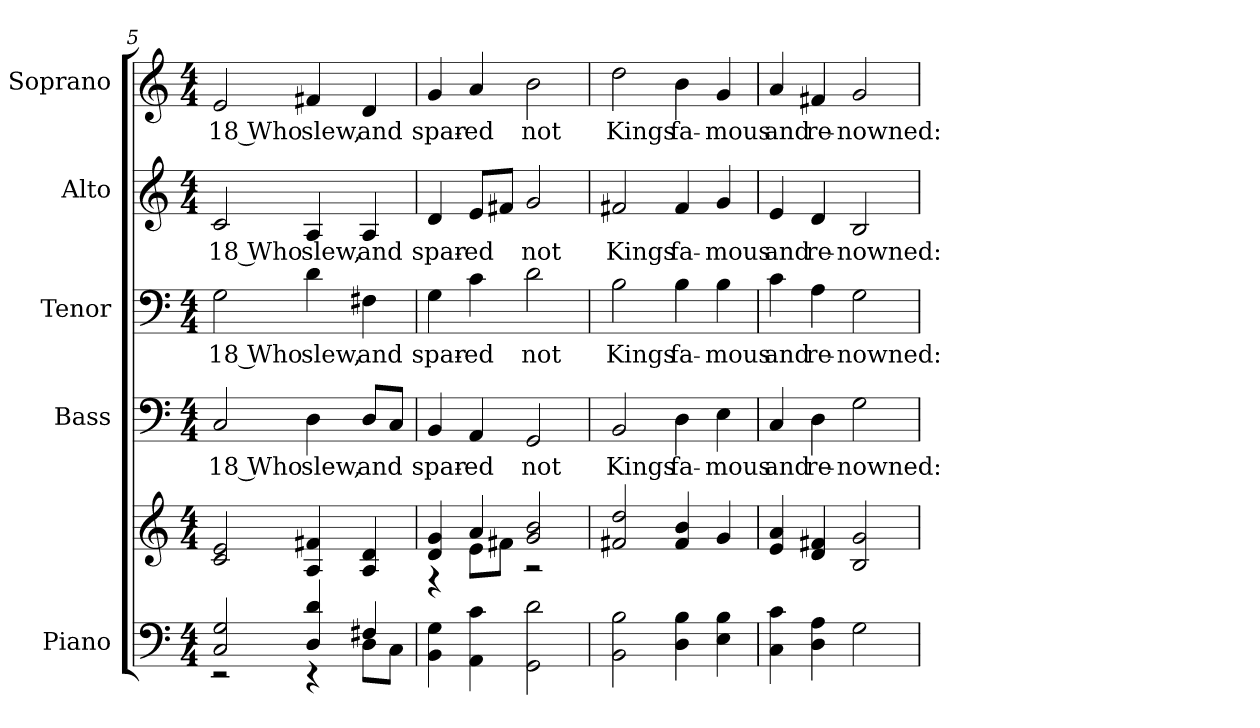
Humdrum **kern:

**kern	**kern	**kern	**text	**kern	**text	**kern	**text	**kern	**text
*part5	*part5	*part4	*part4	*part3	*part3	*part2	*part2	*part1	*part1
*staff6	*staff5	*staff4	*staff4	*staff3	*staff3	*staff2	*staff2	*staff1	*staff1
*I"Piano	*	*I"Bass	*	*I"Tenor	*	*I"Alto	*	*I"Soprano	*
*I'Pno.	*	*I'B.	*	*I'T.	*	*I'A.	*	*I'S.	*
!!LO:PB:g=z
*clefF4	*clefG2	*clefF4	*	*clefF4	*	*clefG2	*	*clefG2	*
*k[]	*k[]	*k[]	*	*k[]	*	*k[]	*	*k[]	*
*C:	*C:	*C:	*	*C:	*	*C:	*	*C:	*
*M4/4	*M4/4	*M4/4	*	*M4/4	*	*M4/4	*	*M4/4	*
=5	=5	=5	=5	=5	=5	=5	=5	=5	=5
*^	*	*	*	*	*	*	*	*	*
!	!	!	!	!LO:LY:b:color=#000000	!	!	!	!	!	!
!	!	!	!	!	!	!LO:LY:b:color=#000000	!	!	!	!
!	!	!	!	!	!	!	!	!LO:LY:b:color=#000000	!	!
!	!	!	!	!	!	!	!	!	!	!LO:LY:b:color=#000000
2Ci/ 2Gi	2r	2ci/ 2ei	2Ci/	18 Who	2Gi\	18 Who	2ci/	18 Who	2ei/	18 Who
!	!	!	!	!LO:LY:b:color=#000000	!	!	!	!	!	!
!	!	!	!	!	!	!LO:LY:b:color=#000000	!	!	!	!
!	!	!	!	!	!	!	!	!LO:LY:b:color=#000000	!	!
!	!	!	!	!	!	!	!	!	!	!LO:LY:b:color=#000000
4Di/ 4di	4r	4Ai/ 4f#Xi	4Di\	slew,	4di\	slew,	4Ai/	slew,	4f#Xi/	slew,
!	!	!	!	!LO:LY:b:color=#000000	!	!	!	!	!	!
!	!	!	!	!	!	!LO:LY:b:color=#000000	!	!	!	!
!	!	!	!	!	!	!	!	!LO:LY:b:color=#000000	!	!
!	!	!	!	!	!	!	!	!	!	!LO:LY:b:color=#000000
4F#Xi/	8Di\L	4Ai/ 4di	8Di/L	and	4F#Xi\	and	4Ai/	and	4di/	and
.	8Ci\J	.	8Ci/J	.	.	.	.	.	.	.
*v	*v	*	*	*	*	*	*	*	*	*
=6	=6	=6	=6	=6	=6	=6	=6	=6	=6
*	*^	*	*	*	*	*	*	*	*
*^	*	*	*	*	*	*	*	*	*	*
!	!	!	!	!	!LO:LY:b:color=#000000	!	!	!	!	!	!
*v	*v	*	*	*	*	*	*	*	*	*	*
*^	*	*	*	*	*	*	*	*	*	*
!	!	!	!	!	!	!	!LO:LY:b:color=#000000	!	!	!	!
*v	*v	*	*	*	*	*	*	*	*	*	*
*^	*	*	*	*	*	*	*	*	*	*
!	!	!	!	!	!	!	!	!	!LO:LY:b:color=#000000	!	!
*v	*v	*	*	*	*	*	*	*	*	*	*
*^	*	*	*	*	*	*	*	*	*	*
!	!	!	!	!	!	!	!	!	!	!	!LO:LY:b:color=#000000
*v	*v	*	*	*	*	*	*	*	*	*	*
4BBi\ 4Gi	4di/ 4gi	4r	4BBi/	spar-	4Gi\	spar-	4di/	spar-	4gi/	spar-
!	!	!	!	!LO:LY:b:color=#000000	!	!	!	!	!	!
!	!	!	!	!	!	!LO:LY:b:color=#000000	!	!	!	!
!	!	!	!	!	!	!	!	!LO:LY:b:color=#000000	!	!
!	!	!	!	!	!	!	!	!	!	!LO:LY:b:color=#000000
4AAi\ 4ci	4ai/	8ei\L	4AAi/	-ed	4ci\	-ed	8ei/L	-ed	4ai/	-ed
.	.	8f#Xi\J	.	.	.	.	8f#Xi/J	.	.	.
!	!	!	!	!LO:LY:b:color=#000000	!	!	!	!	!	!
!	!	!	!	!	!	!LO:LY:b:color=#000000	!	!	!	!
!	!	!	!	!	!	!	!	!LO:LY:b:color=#000000	!	!
!	!	!	!	!	!	!	!	!	!	!LO:LY:b:color=#000000
2GGi\ 2di	2gi/ 2bi	2r	2GGi/	not	2di\	not	2gi/	not	2bi\	not
*	*v	*v	*	*	*	*	*	*	*	*
!!LO:PB:g=z
=7	=7	=7	=7	=7	=7	=7	=7	=7	=7
*	*^	*	*	*	*	*	*	*	*
!	!	!	!	!LO:LY:b:color=#000000	!	!	!	!	!	!
*	*v	*v	*	*	*	*	*	*	*	*
*	*^	*	*	*	*	*	*	*	*
!	!	!	!	!	!	!LO:LY:b:color=#000000	!	!	!	!
*	*v	*v	*	*	*	*	*	*	*	*
*	*^	*	*	*	*	*	*	*	*
!	!	!	!	!	!	!	!	!LO:LY:b:color=#000000	!	!
*	*v	*v	*	*	*	*	*	*	*	*
*	*^	*	*	*	*	*	*	*	*
!	!	!	!	!	!	!	!	!	!	!LO:LY:b:color=#000000
*	*v	*v	*	*	*	*	*	*	*	*
2BBi\ 2Bi	2f#Xi/ 2ddi	2BBi/	Kings	2Bi\	Kings	2f#Xi/	Kings	2ddi\	Kings
!	!	!	!LO:LY:b:color=#000000	!	!	!	!	!	!
!	!	!	!	!	!LO:LY:b:color=#000000	!	!	!	!
!	!	!	!	!	!	!	!LO:LY:b:color=#000000	!	!
!	!	!	!	!	!	!	!	!	!LO:LY:b:color=#000000
4Di\ 4Bi	4f#i/ 4bi	4Di\	fa-	4Bi\	fa-	4f#i/	fa-	4bi\	fa-
!	!	!	!LO:LY:b:color=#000000	!	!	!	!	!	!
!	!	!	!	!	!LO:LY:b:color=#000000	!	!	!	!
!	!	!	!	!	!	!	!LO:LY:b:color=#000000	!	!
!	!	!	!	!	!	!	!	!	!LO:LY:b:color=#000000
4Ei\ 4Bi	4gi/	4Ei\	-mous	4Bi\	-mous	4gi/	-mous	4gi/	-mous
=8	=8	=8	=8	=8	=8	=8	=8	=8	=8
!	!	!	!LO:LY:b:color=#000000	!	!	!	!	!	!
!	!	!	!	!	!LO:LY:b:color=#000000	!	!	!	!
!	!	!	!	!	!	!	!LO:LY:b:color=#000000	!	!
!	!	!	!	!	!	!	!	!	!LO:LY:b:color=#000000
4Ci\ 4ci	4ei/ 4ai	4Ci/	and	4ci\	and	4ei/	and	4ai/	and
!	!	!	!LO:LY:b:color=#000000	!	!	!	!	!	!
!	!	!	!	!	!LO:LY:b:color=#000000	!	!	!	!
!	!	!	!	!	!	!	!LO:LY:b:color=#000000	!	!
!	!	!	!	!	!	!	!	!	!LO:LY:b:color=#000000
4Di\ 4Ai	4di/ 4f#Xi	4Di\	re-	4Ai\	re-	4di/	re-	4f#Xi/	re-
!	!	!	!LO:LY:b:color=#000000	!	!	!	!	!	!
!	!	!	!	!	!LO:LY:b:color=#000000	!	!	!	!
!	!	!	!	!	!	!	!LO:LY:b:color=#000000	!	!
!	!	!	!	!	!	!	!	!	!LO:LY:b:color=#000000
2Gi\	2Bi/ 2gi	2Gi\	-nowned:	2Gi\	-nowned:	2Bi/	-nowned:	2gi/	-nowned:
=	=	=	=	=	=	=	=	=	=
*-	*-	*-	*-	*-	*-	*-	*-	*-	*-
